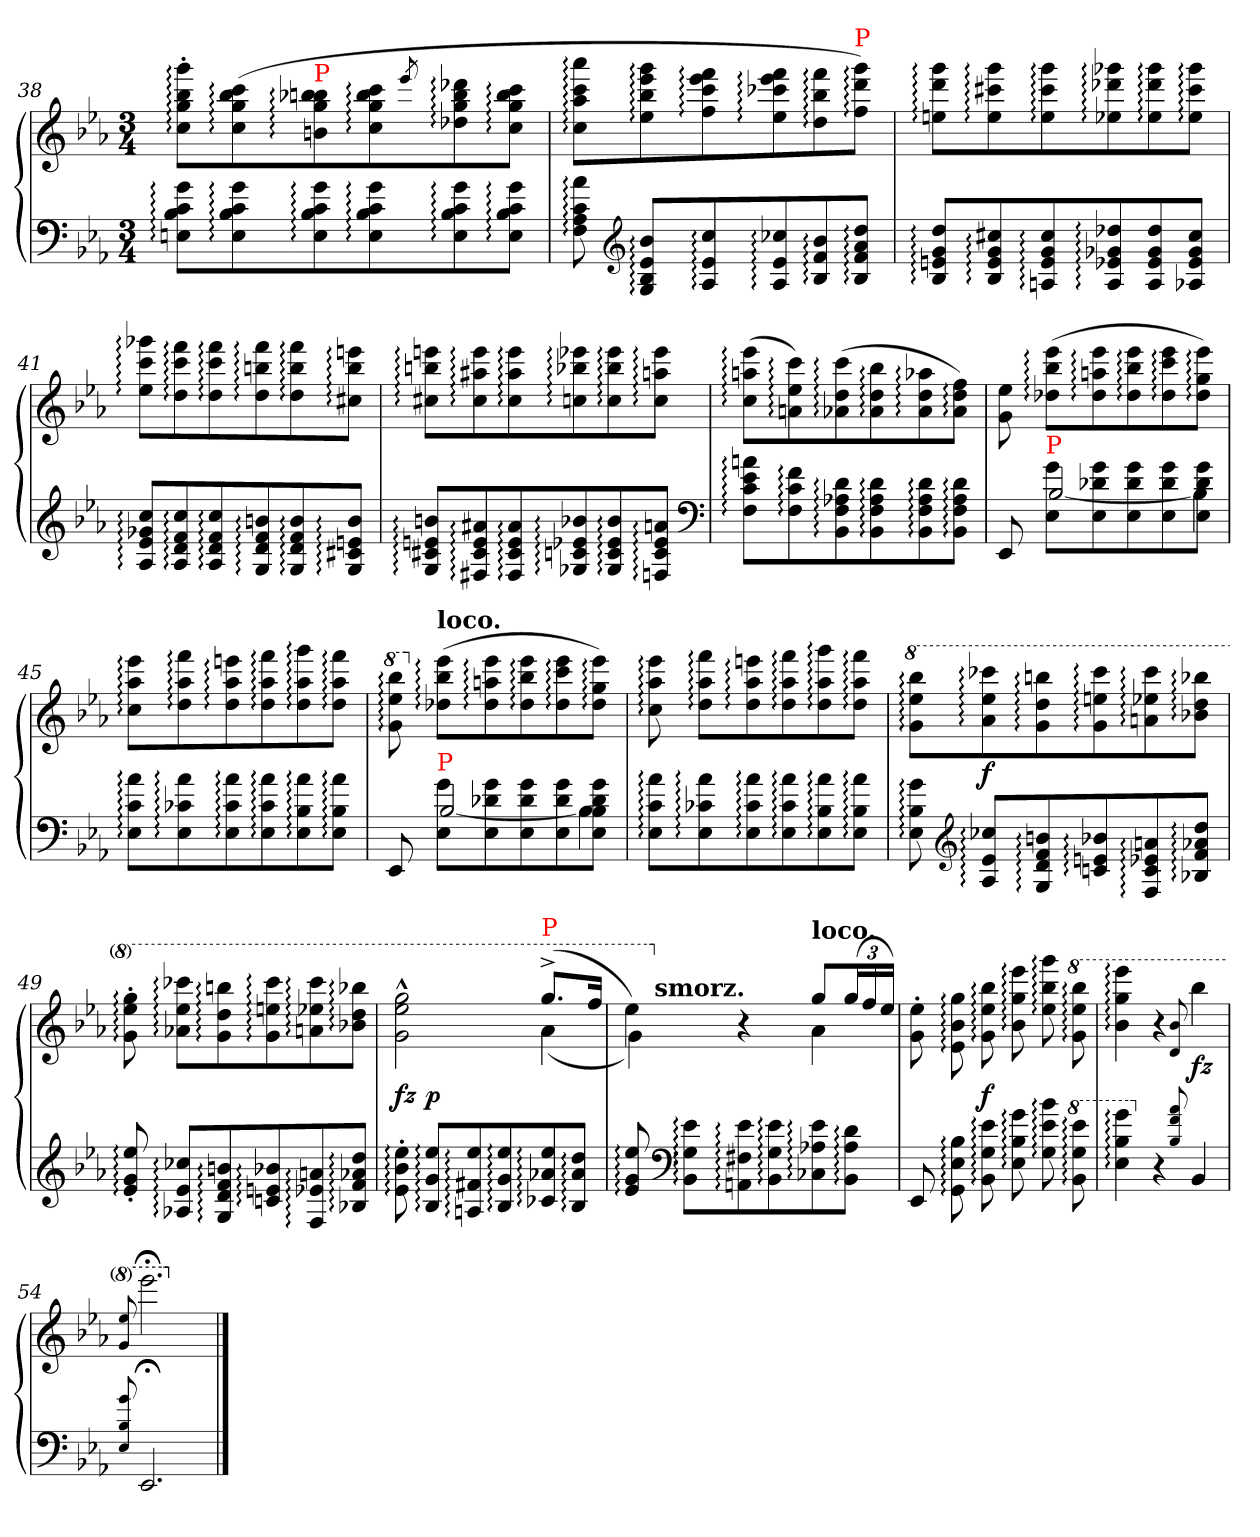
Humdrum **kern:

**kern	**kern	**dynam
*part1	*part1	*part1
*staff2	*staff1	*staff1/2
*clefF4	*clefG2	*
*k[b-e-a-]	*k[b-e-a-]	*
*E-:	*E-:	*
*M3/4	*M3/4	*
=38	=38	=38
8g: 8c: 8B-: 8En:L	8ggg:'> 8bb-:'> 8gg:'> 8cc:'>L	.
8g: 8c: 8B-: 8E:	(>8ccc: 8bb-: 8gg: 8cc:	.
!	!LO:TX:a:color=red:t=P	!
8g: 8c: 8B-: 8E:	8bbn: 8bb-X: 8gg: 8bn:	.
8g: 8c: 8B-: 8E:	8ccc: 8bb-: 8gg: 8cc:	.
.	8qeee-/	.
8g: 8c: 8B-: 8E:	8ddd-X: 8bb-: 8gg: 8dd-X:	.
8g: 8c: 8B-: 8E:J	8ccc: 8bb-: 8gg: 8cc:J	.
=39	=39	=39
8a-: 8c: 8A-: 8F:	8aaa-: 8ccc: 8aa-: 8cc:L	.
*clefG2	*	*
8b-: 8e-: 8B-: 8G:L	8ggg: 8eee-: 8bb-: 8ee-:	.
8cc: 8e-: 8A-:	8fff: 8eee-: 8ccc: 8ff:	.
8cc-X: 8e-: 8A-:	8fff: 8eee-: 8ccc-X: 8ee-:	.
8b-: 8f: 8B-:	8fff: 8bb-: 8dd:	.
!	!LO:TX:a:color=red:t=P	!
8dd: 8a-: 8f: 8B-:J	8ggg: 8ddd: 8ff:J)	.
=40	=40	=40
8dd: 8g: 8en: 8B-:L	8ggg: 8ddd: 8een:L	.
8cc#X: 8g: 8e: 8B-:	8ggg: 8ccc#X: 8ee:	.
8cc#: 8g: 8e: 8An:	8ggg: 8ccc#: 8ee:	.
8dd-X: 8g-X: 8e-X: 8A:	8ggg-X: 8ddd-X: 8ee-X:	.
8dd- 8g- 8e- 8A	8ggg-: 8ddd-: 8ee-:	.
8cc# 8g- 8e- 8A-XJ	8ggg-: 8ccc#: 8ee-:J	.
=41	=41	=41
8cc: 8g-X: 8e-: 8A-:L	8ggg-X: 8ccc: 8ee-:L	.
8cc: 8f: 8d: 8A-:	8fff: 8ccc: 8dd:	.
8cc: 8f: 8d: 8A-:	8fff: 8ccc: 8dd:	.
8bn: 8f: 8d: 8G:	8fff: 8bbn: 8dd:	.
8b: 8f: 8d: 8G:	8fff: 8bb: 8dd:	.
8b: 8en: 8c#X: 8G:J	8eeen: 8bb: 8cc#X:J	.
=42	=42	=42
8bn: 8en: 8c#X: 8G:L	8eeen: 8bbn: 8cc#X:L	.
8a#X: 8e: 8c#: 8F#X:	8eee: 8aa#X: 8cc#:	.
8a#: 8e: 8c#: 8F#:	8eee: 8aa#: 8cc#:	.
8b-X: 8e-X: 8cn: 8G-X:	8eee-X: 8bb-X: 8ccn:	.
8b-: 8e-: 8c: 8G-:	8eee-: 8bb-: 8cc:	.
8an: 8e-: 8c: 8Fn:J	8eee-: 8aan: 8cc:J	.
*clefF4	*	*
=43	=43	=43
8an: 8e-: 8c: 8F:L	(>8eee-: 8aan: 8cc:L	.
8f: 8c: 8F:	8ccc: 8ee-: 8an:)	.
8d: 8A-X: 8F: 8BB-:	(>8ccc: 8dd: 8a-X:	.
8d: 8A-: 8F: 8BB-:	8bb-: 8dd: 8a-:	.
8d: 8A-: 8F: 8BB-:	8aa-X: 8dd: 8a-:	.
8d: 8A-: 8F: 8BB-:J	8ff: 8dd: 8a-:J)	.
=44	=44	=44
*^	*	*
8EE-	8ryy	8ee- 8g	.
!LO:TX:a:color=red:t=P	!	!	!
8g\ 8E-\L	[2B-/	(>8eee-: 8bb-: 8dd-X:L	.
8g 8d-X 8E-	.	8eee-: 8aan: 8dd-:	.
8g 8d- 8E-	.	8eee-: 8bb-: 8dd-:	.
8g 8d- 8E-	.	8eee-: 8ccc: 8dd-:	.
!	!LO:N:vis=4	!	!
8g 8d- 8E-J	8B-\]	8eee-: 8gg: 8dd-:J)	.
*v	*v	*	*
=45	=45	=45
8a-: 8c: 8E-:L	8eee-: 8aa-: 8cc:L	.
8a-: 8c-X: 8E-:	8fff: 8aa-: 8dd:	.
8a-: 8c-: 8E-:	8eeen: 8aa-: 8dd:	.
8a-: 8c-: 8E-:	8fff: 8aa-: 8dd:	.
8a-: 8B-: 8E-:	8ggg: 8aa-: 8dd:	.
8a-: 8B-: 8E-:J	8fff: 8aa-: 8dd:J	.
=46	=46	=46
*^	*	*
*	*	*8va	*
8EE-	8ryy	8bbb-: 8eee-: 8gg:	.
*	*	*X8va	*
!	!	!LO:TX:a:B:t=loco.	!
!LO:TX:a:color=red:t=P	!	!	!
8g\ 8E-\L	[2B-/	(>8eee-: 8bb-: 8dd-X:L	.
8g 8d-X 8E-	.	8eee-: 8aan: 8dd-:	.
8g 8d- 8E-	.	8eee-: 8bb-: 8dd-:	.
8g 8d- 8E-	.	8eee-: 8ccc: 8dd-:	.
!	!LO:N:vis=4	!	!
8g 8d- 8B- 8E-J	8B-\]	8eee-: 8gg: 8dd-:J)	.
*v	*v	*	*
=47	=47	=47
8a-: 8c: 8E-:L	8eee-: 8aa-: 8cc:	.
8a-: 8c-X: 8E-:	8fff: 8aa-: 8dd:L	.
8a-: 8c-: 8E-:	8eeen: 8aa-: 8dd:	.
8a-: 8c-: 8E-:	8fff: 8aa-: 8dd:	.
8a-: 8B-: 8E-:	8ggg: 8aa-: 8dd:	.
8a-: 8B-: 8E-:J	8fff: 8aa-: 8dd:J	.
=48	=48	=48
*	*8va	*
8g: 8B-: 8E-:	8bbb-: 8eee-: 8gg:L	.
*clefG2	*	*
8cc-X: 8e-: 8A-:L	8cccc-X: 8eee-: 8aa-:	f
8bn: 8f: 8d: 8G:	8bbbn: 8ddd: 8gg:	.
8b-X: 8en: 8cn:	8cccc-: 8eeen: 8gg:	.
8an: 8e-X: 8c: 8F:	8cccc-: 8eee-X: 8aan:	.
8dd: 8a-X: 8f: 8B-X:J	8bbb-X: 8ddd: 8bb-X:J	.
=49	=49	=49
8ee-:'< 8g:'< 8e-:'<	8ggg:'> 8eee-:'> 8gg:'>	.
8cc-X: 8e-: 8A-X:L	8cccc-X: 8eee-: 8aa-X:L	.
8bn: 8f: 8d: 8G:	8bbbn: 8ddd: 8gg:	.
8b-X: 8en: 8cn:	8cccc-: 8eeen: 8gg:	.
8an: 8e-X: 8F:	8cccc-: 8eee-X: 8aan:	.
8dd: 8a-X: 8f: 8B-X:J	8bbb-X: 8ddd: 8bb-X:J	.
=50	=50	=50
*	*^	*
*	*	*^	*
8ee-:'>\ 8b-:'>\ 8e-:'>\	2ggg^^ 2eee-^^ 2gg^^	2ryy	8ryy	fz
8ee-: 8g: 8B-:L	.	.	2ryy	p
8ee-: 8f#X: 8An:	.	.	.	.
8ee-: 8g: 8B-:	.	.	.	.
!	!LO:TX:a:color=red:t=P	!	!	!
8ee-: 8a-X: 8c-X:	(>8.ggg^<L	(<4aa-	.	.
8dd: 8a-: 8B-:J	.	.	8ryy	.
.	16fffJk	.	.	.
=51	=51	=51	=51	=51
8ee-: 8g: 8e-:	4eee-\)	4gg)	16ryy	.
!	!	!	!LO:TX:a:B:t=smorz.	!
.	.	.	2ryy	.
*clefF4	*	*	*	*
8e-: 8G: 8BB-:L	.	.	.	.
*	*X8va	*	*	*
8e-: 8F#X: 8AAn:	4ryy	4r	.	.
8e-: 8G: 8BB-:	.	.	.	.
!	!LO:TX:a:B:t=loco.	!	!	!
8e-: 8A-X: 8C-X:	8ggL	4a-	.	.
.	.	.	8.ryy	.
*	*Xbrackettup	*	*	*
8d: 8A-: 8BB-:J	(<24ggL	.	.	.
.	24ff	.	.	.
.	24ee-JJ)	.	.	.
*	*v	*v	*v	*
=52	=52	=52
8EE-	8ee-'> 8g'>	.
8B-: 8E-: 8GG:	8gg: 8b-: 8e-:	.
8e-: 8G: 8BB-:	8bb-: 8ee-: 8g:	f
8g: 8B-: 8E-:	8eee-: 8gg: 8b-:	.
8b-: 8e-: 8G:	8ggg: 8bb-: 8ee-:	.
*8va	*	*
*	*8va	*
8ee-: 8g: 8B-:	8bbb-: 8eee-: 8gg:	.
=53	=53	=53
4gg: 4b-: 4e-:	4eeee-: 4ggg: 4bb-:	.
*X8va	*	*
4r	4r	.
8qqa-/ 8qqf/ 8qqB-/	8qqbb-/ 8qqdd/	.
4BB-	4bbb-	fz
=54	=54	=54
8qqg/ 8qqB-/ 8qqE-/	8qqeee-/ 8qqgg/	.
2.EE-;	2.eeee-;<	.
*	*X8va	*
==	==	==
*-	*-	*-
